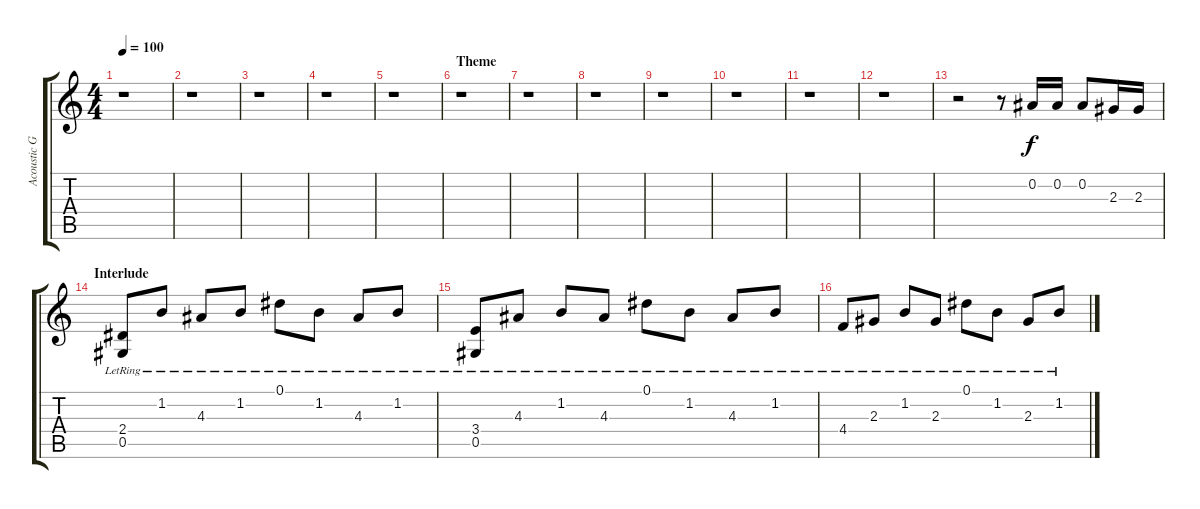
\track ("Acoustic Guitar" "Acoustic G") {instrument acousticguitarsteel}
\staff {score tabs}
\tuning (Eb4 Bb3 Gb3 Db3 Ab2 Eb2) {hide}
\ts (4 4)
\tempo 100
\clef g2
\ks c
r.1{dy mf} |
r.1 |
r.1 |
r.1 |
r.1 |
\section ("" "Theme")
r.1 |
r.1 |
r.1 |
r.1 |
r.1 |
r.1 |
r.1 |
r.2 r.8 0.2.16{dy f} 0.2.16 0.2.8 2.3.16 2.3.16 |
\section ("" "Interlude")
(2.4{lr} 0.5{lr}).8 1.2{lr}.8 4.3{lr}.8 1.2{lr}.8 0.1{lr}.8 1.2{lr}.8 4.3{lr}.8 1.2{lr}.8 |
(3.4{lr} 0.5{lr}).8 4.3{lr}.8 1.2{lr}.8 4.3{lr}.8 0.1{lr}.8 1.2{lr}.8 4.3{lr}.8 1.2{lr}.8 |
4.4{lr}.8 2.3{lr}.8 1.2{lr}.8 2.3{lr}.8 0.1{lr}.8 1.2{lr}.8 2.3{lr}.8 1.2{lr}.8
